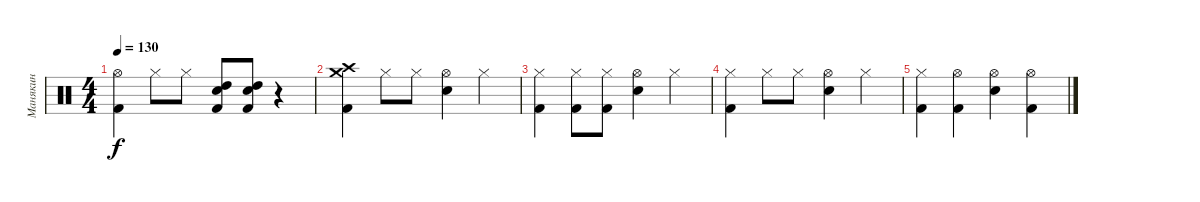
\track ("Манякин" "Манякин") {instrument percussion}
\staff {score}
\articulation defaults
\ts (4 4)
\tempo 130
\clef neutral
\ks c
("Hi-Hat (open)" "Kick (hit) 2").4{dy f} "Hi-Hat (closed)".8 "Hi-Hat (closed)".8 ("High Tom (hit)" "Kick (hit) 2" "Electric Snare (hit)").8 ("High Tom (hit)" "Kick (hit) 2" "Electric Snare (hit)").8 r.4 |
("Crash medium (hit)" "Crash high (hit)" "Kick (hit) 2").4 "Hi-Hat (closed)".8 "Hi-Hat (closed)".8 ("Hi-Hat (open)" "Snare (hit) 2").4 "Hi-Hat (closed)".4 |
("Hi-Hat (closed)" "Kick (hit) 2").4 ("Hi-Hat (closed)" "Kick (hit) 2").8 ("Hi-Hat (closed)" "Kick (hit) 2").8 ("Hi-Hat (open)" "Snare (hit) 2").4 "Hi-Hat (closed)".4 |
("Hi-Hat (closed)" "Kick (hit) 2").4 "Hi-Hat (closed)".8 "Hi-Hat (closed)".8 ("Hi-Hat (open)" "Snare (hit) 2").4 "Hi-Hat (closed)".4 |
("Hi-Hat (closed)" "Kick (hit) 2").4 ("Hi-Hat (open)" "Kick (hit) 2").4 ("Hi-Hat (open)" "Snare (hit) 2").4 ("Hi-Hat (open)" "Kick (hit) 2").4
